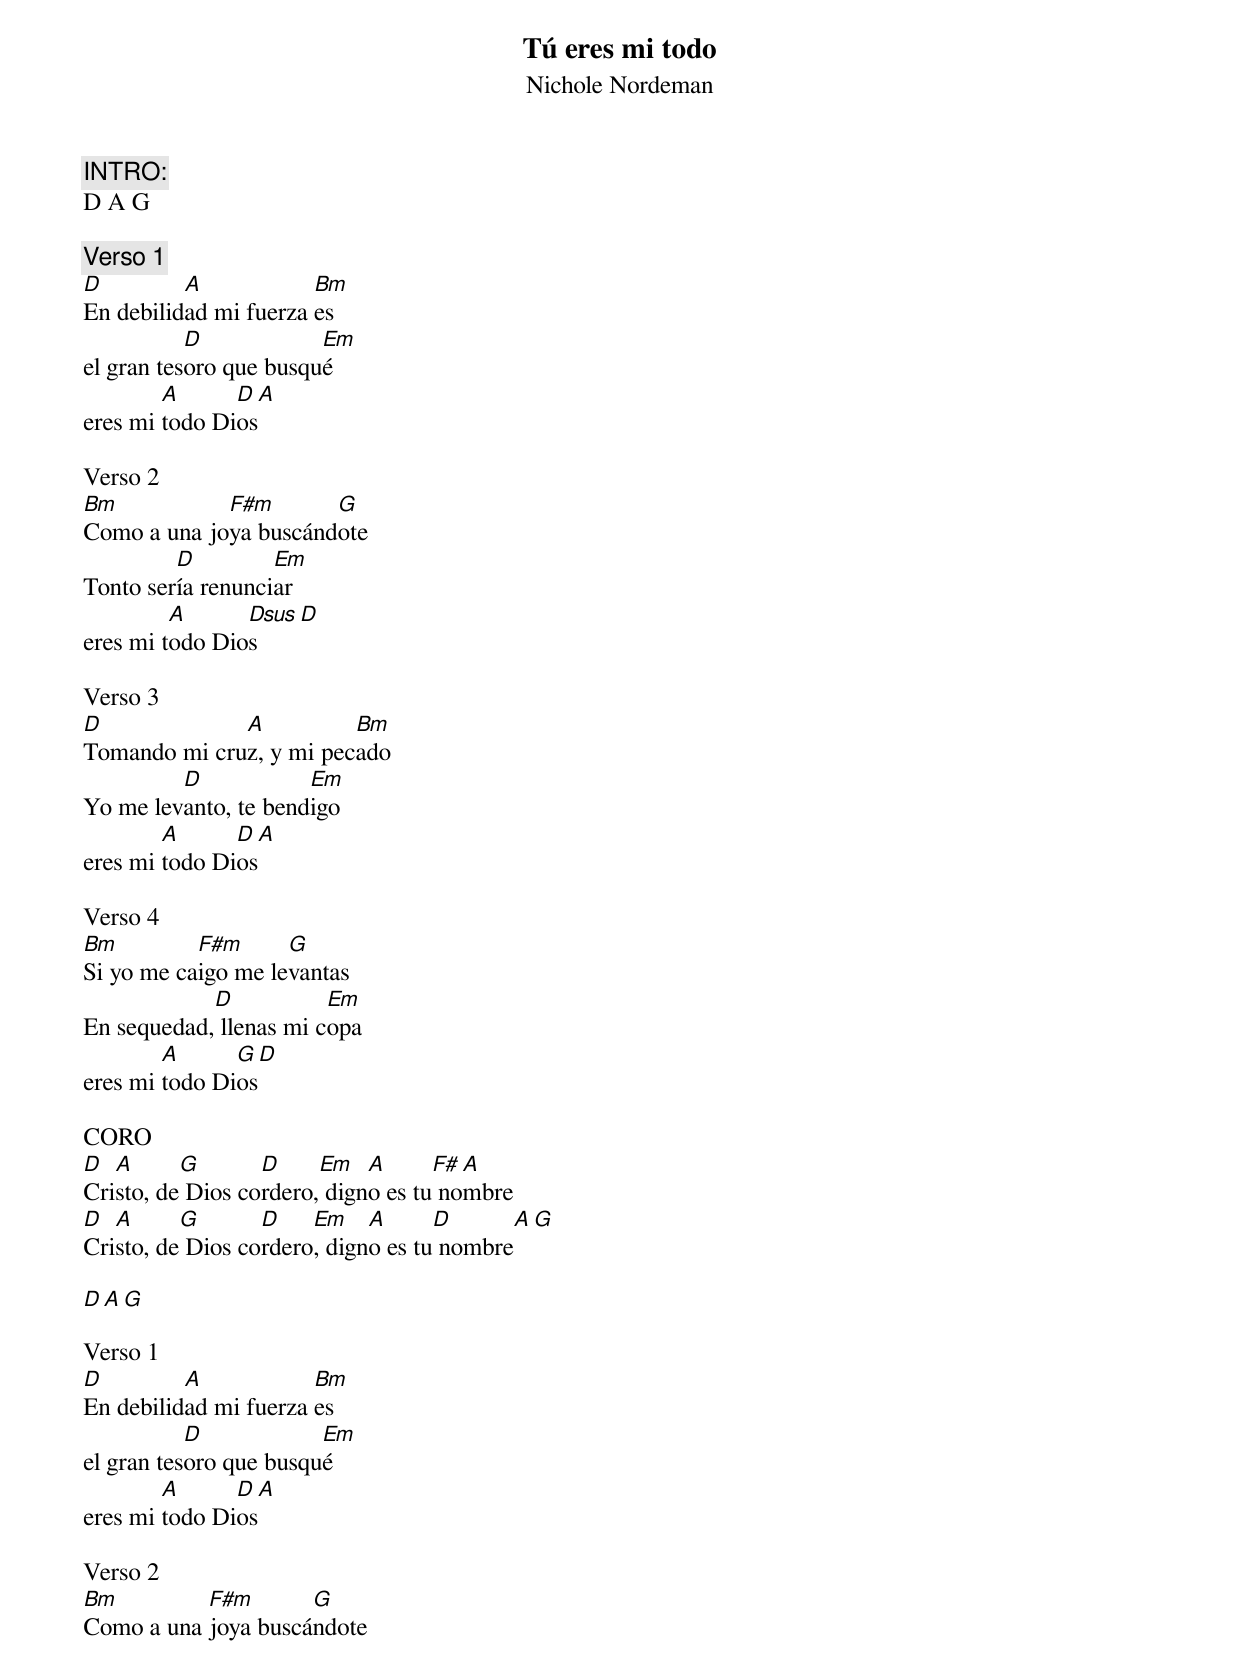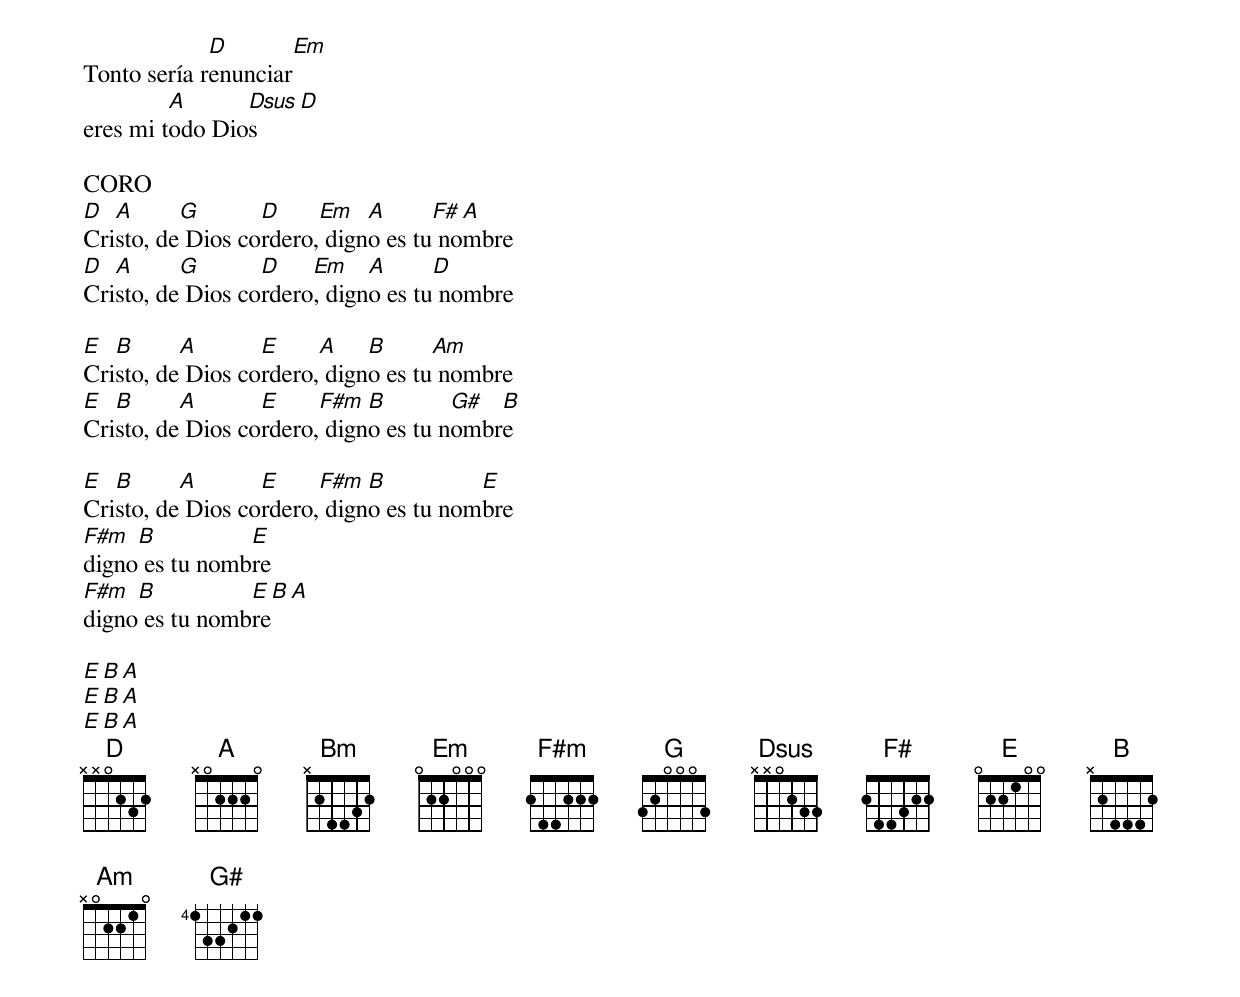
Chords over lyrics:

Tú eres mi todo
Nichole Nordeman

INTRO:
D A G

Verso 1
D         A            Bm
En debilidad mi fuerza es
           D            Em
el gran tesoro que busqué
        A      D   A
eres mi todo Dios

Verso 2
Bm           F#m       G
Como a una joya buscándote
         D         Em
Tonto sería renunciar
         A      Dsus  D
eres mi todo Dios

Verso 3
D             A          Bm
Tomando mi cruz, y mi pecado
         D            Em
Yo me levanto, te bendigo
        A      D   A
eres mi todo Dios

Verso 4
Bm         F#m      G
Si yo me caigo me levantas
            D           Em
En sequedad, llenas mi copa
        A      G  D
eres mi todo Dios

CORO
D  A      G       D     Em   A      F# A
Cristo, de Dios cordero, digno es tu nombre
D  A      G       D    Em    A      D      A G
Cristo, de Dios cordero, digno es tu nombre

D A G

Verso 1
D         A            Bm
En debilidad mi fuerza es
           D            Em
el gran tesoro que busqué
        A      D   A
eres mi todo Dios

Verso 2
Bm         F#m       G
Como a una joya buscándote
             D            Em
Tonto sería renunciar
         A      Dsus  D
eres mi todo Dios

CORO
D  A      G       D     Em   A      F# A
Cristo, de Dios cordero, digno es tu nombre
D  A      G       D    Em    A      D
Cristo, de Dios cordero, digno es tu nombre

E  B      A       E     A    B      Am
Cristo, de Dios cordero, digno es tu nombre
E  B      A       E     F#m  B        G#  B
Cristo, de Dios cordero, digno es tu nombre

E  B      A       E     F#m  B          E
Cristo, de Dios cordero, digno es tu nombre
F#m  B          E
digno es tu nombre
F#m  B          E B A
digno es tu nombre

E B A
E B A
E B A
